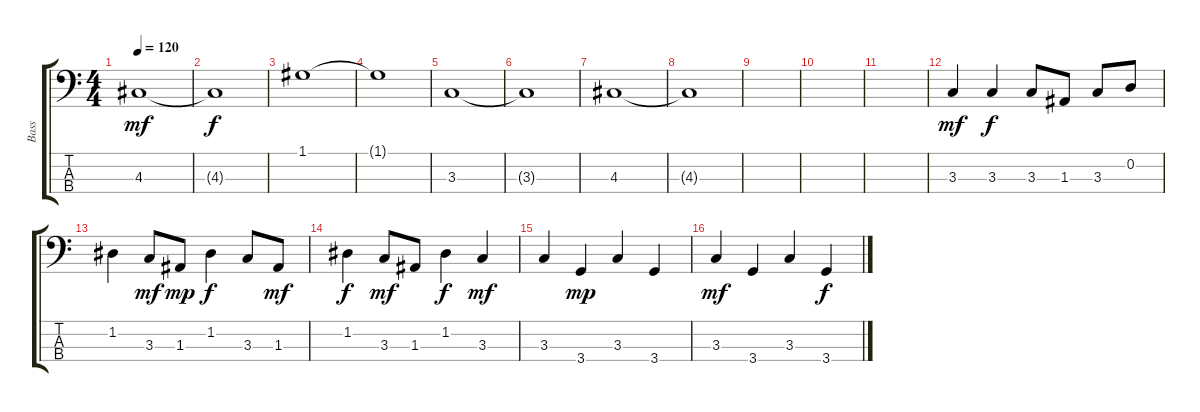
\track ("Bass" "Bass") {instrument electricbassfinger}
\staff {score tabs}
\tuning (G2 D2 A1 E1) {hide}
\ts (4 4)
\tempo 120
\clef f4
\ks c
4.3.1{dy mf} |
4.3{t}.1{dy f} |
1.1.1 |
1.1{t}.1 |
3.3.1 |
3.3{t}.1 |
4.3.1 |
4.3{t}.1 |
|
|
|
3.3.4{dy mf} 3.3.4{dy f} 3.3.8 1.3.8 3.3.8 0.2.8 |
1.2.4 3.3.8{dy mf} 1.3.8{dy mp} 1.2.4{dy f} 3.3.8 1.3.8{dy mf} |
1.2.4{dy f} 3.3.8{dy mf} 1.3.8 1.2.4{dy f} 3.3.4{dy mf} |
3.3.4 3.4.4{dy mp} 3.3.4 3.4.4 |
3.3.4{dy mf} 3.4.4 3.3.4 3.4.4{dy f}
